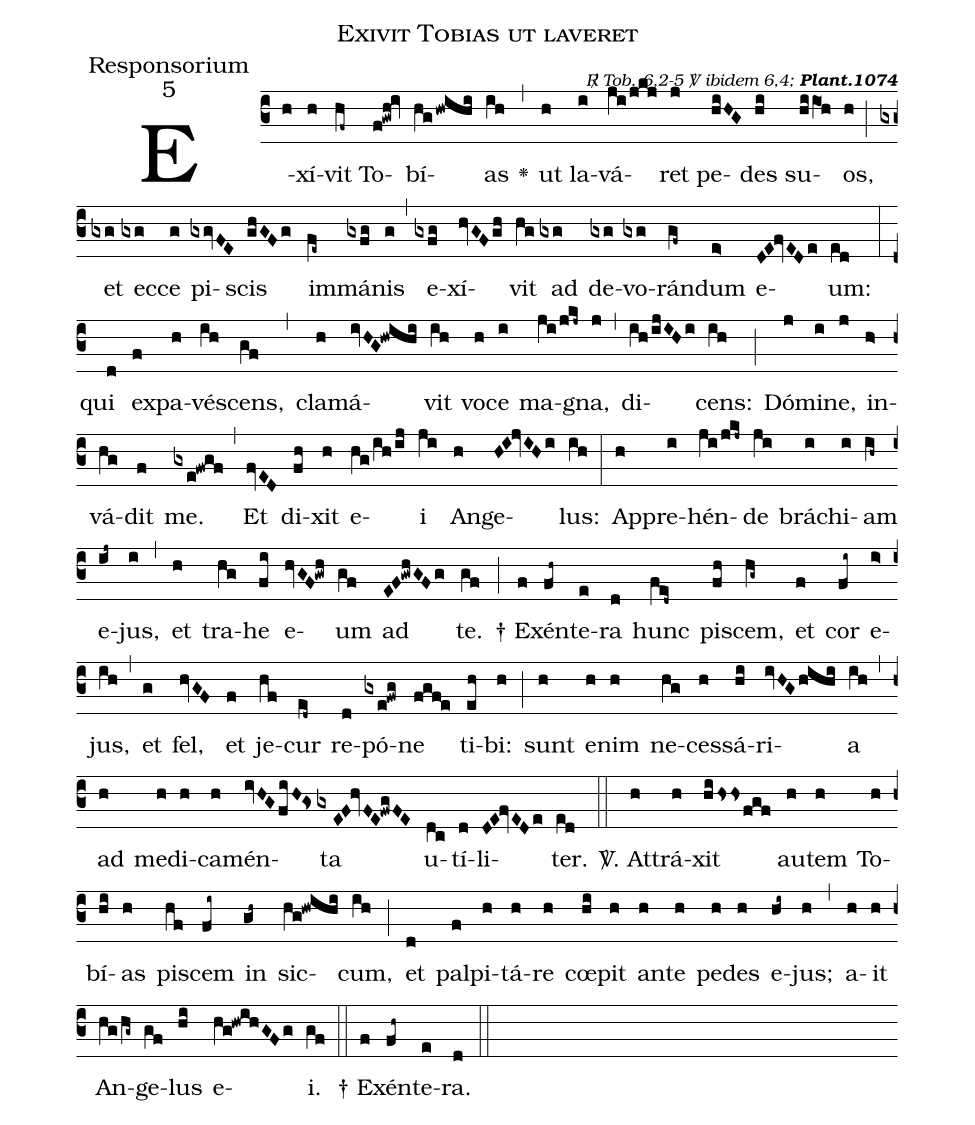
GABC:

name:Exivit Tobias ut laveret;
office-part:Responsorium;
mode:5;
commentary:{\itshape\mdseries\scriptsize \Rbar\ Tob. 6,2-5\ \Vbar\ ibidem 6,4;} {\bfseries\scriptsize Plant.1074};
%%
(c3)E(h)xí(h)vit(hf~) To(f!gwh!iv)bí(hg/hwihi)as(ih) <v>\greheightstar</v>(,) ut(h) la(i)vá(ji/jkj)ret(j) pe(hiHG)des(hi) su(hiiO1h)os,(h) (;) et(gxg) ec(gxg)ce(g) pi(gxgvFE)scis(ghGFg) im(fe~)má(gxfg)nis(g) (,) e(gxfg)xí(hvGFgh)vit(hg) ad(gxg) de(gxg)vo(gxg)rán(gf~)dum(e>) e(DE!fvEDe)um:(ed) (:) qui(d) ex(f)pa(h)vé(ih)scens,(gf) (,) cla(h)má(ivHG!hwihi)vit(ih) vo(h)ce(i) ma(ji/jkj~)gna,(j) (,) di(ih/ijIHi)cens:(ih) (;) Dó(j)mi(i)ne,(j) in(h>)vá(hg)dit(f) me.(gxe!fwgf) (,) Et(fvED) di(fh)xit(h) e(hg/ih/ij)i(ji) An(h)ge(HI!jvIHi)lus:(ih) (:) Ap(h)pre(i)hén(ji/jkj~)de(ji) brá(i)chi(i)am(ih~) e(ij~)jus,(i) (,) et(h) tra(hg)he(fi) e(hvGF!gwh)um(gf) ad(EF!gwhGFg) te.(gf) (;) † E(f)xén(fh~)te(e)ra(d) hunc(fV@ed~) pi(fh)scem,(hg~) et(f) cor(fi~) e(i>)jus,(ih) (,) et(g) fel,(hvGF) et(f) je(hf)cur(ed~) re(d)pó(gxe!fwg)ne(fgf!e) ti(eh)bi:(h) (;) sunt(h) e(h)nim(h) ne(hg)ces(h)sá(hi)ri(ivHGhihi)a(ih) (,) ad(h) me(h)di(h)ca(h)mén(ivHGfiH!gs~)ta(gxEF!hvFE!fwgFE) u(dc)tí(d)li(DE!fvEDe)ter.(ed)
(::) <sp>V/</sp>. At(h)trá(h)xit(hihss/fgf) au(h)tem(h) To(h)bí(hi)as(h) pi(hf)scem(fi~) in(gh~) sic(hg!hwihi)cum,(ih) (;) et(d) pal(f)pi(h)tá(h)re(h) cœ(hi)pit(h) an(h)te(h) pe(h)des(h) e(hi~)jus;(h) (,) a(h)it(h) An(hg/hg~)ge(gf)lus(hi) e(hg!hwihGFg)i.(gf) (::) † E(f)xén(fh~)te(e)ra.(d) (::)
